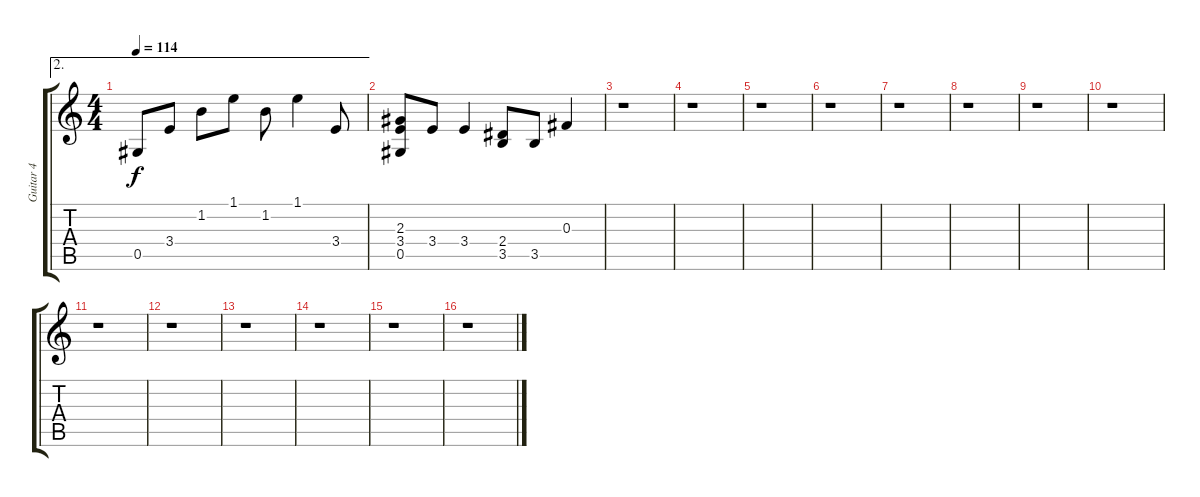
\track ("Guitar 4" "Guitar 4") {instrument distortionguitar}
\staff {score tabs}
\tuning (Eb4 Bb3 Gb3 Db3 Ab2 Eb2) {hide}
\ae 2
\ts (4 4)
\tempo 114
\clef g2
\ks c
0.5.8{dy f} 3.4.8 1.2.8 1.1.8 1.2.8 1.1.4 3.4.8 |
(2.3 3.4 0.5).8 3.4.8 3.4.4 (2.4 3.5).8 3.5.8 0.3.4 |
r.1 |
r.1 |
r.1 |
r.1 |
r.1 |
r.1 |
r.1 |
r.1 |
r.1 |
r.1 |
r.1 |
r.1 |
r.1 |
r.1
